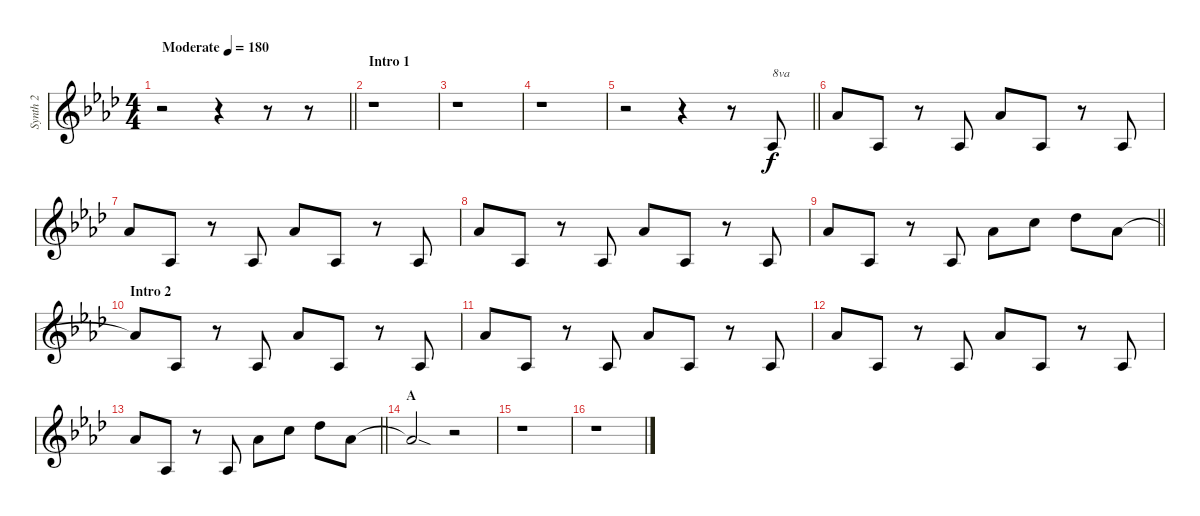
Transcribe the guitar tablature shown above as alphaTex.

\track ("Synth 2" "Synth 2") {instrument lead2sawtooth}
\staff {score}
\tuning (E4 B3 G3 D3 A2 E2) {hide}
\ts (4 4)
\tempo (180 "Moderate")
\clef g2
\barLineRight lightlight
\ks ab
r.2{dy f instrument lead2sawtooth} r.4 r.8 r.8 |
\section ("" "Intro 1")
r.1 |
r.1 |
r.1 |
\barLineRight lightlight
r.2 r.4 r.8 1.3.8{txt "8va"} |
4.1.8 1.3.8 r.8 1.3.8 4.1.8 1.3.8 r.8 1.3.8 |
4.1.8 1.3.8 r.8 1.3.8 4.1.8 1.3.8 r.8 1.3.8 |
4.1.8 1.3.8 r.8 1.3.8 4.1.8 1.3.8 r.8 1.3.8 |
\barLineRight lightlight
4.1.8 1.3.8 r.8 1.3.8 4.1.8 8.1.8 9.1.8 4.1.8 |
\section ("" "Intro 2")
4.1{t}.8 1.3.8 r.8 1.3.8 4.1.8 1.3.8 r.8 1.3.8 |
4.1.8 1.3.8 r.8 1.3.8 4.1.8 1.3.8 r.8 1.3.8 |
4.1.8 1.3.8 r.8 1.3.8 4.1.8 1.3.8 r.8 1.3.8 |
\barLineRight lightlight
4.1.8 1.3.8 r.8 1.3.8 4.1.8 8.1.8 9.1.8 4.1.8 |
\section ("" "A")
4.1{sod t}.2 r.2 |
r.1 |
r.1
